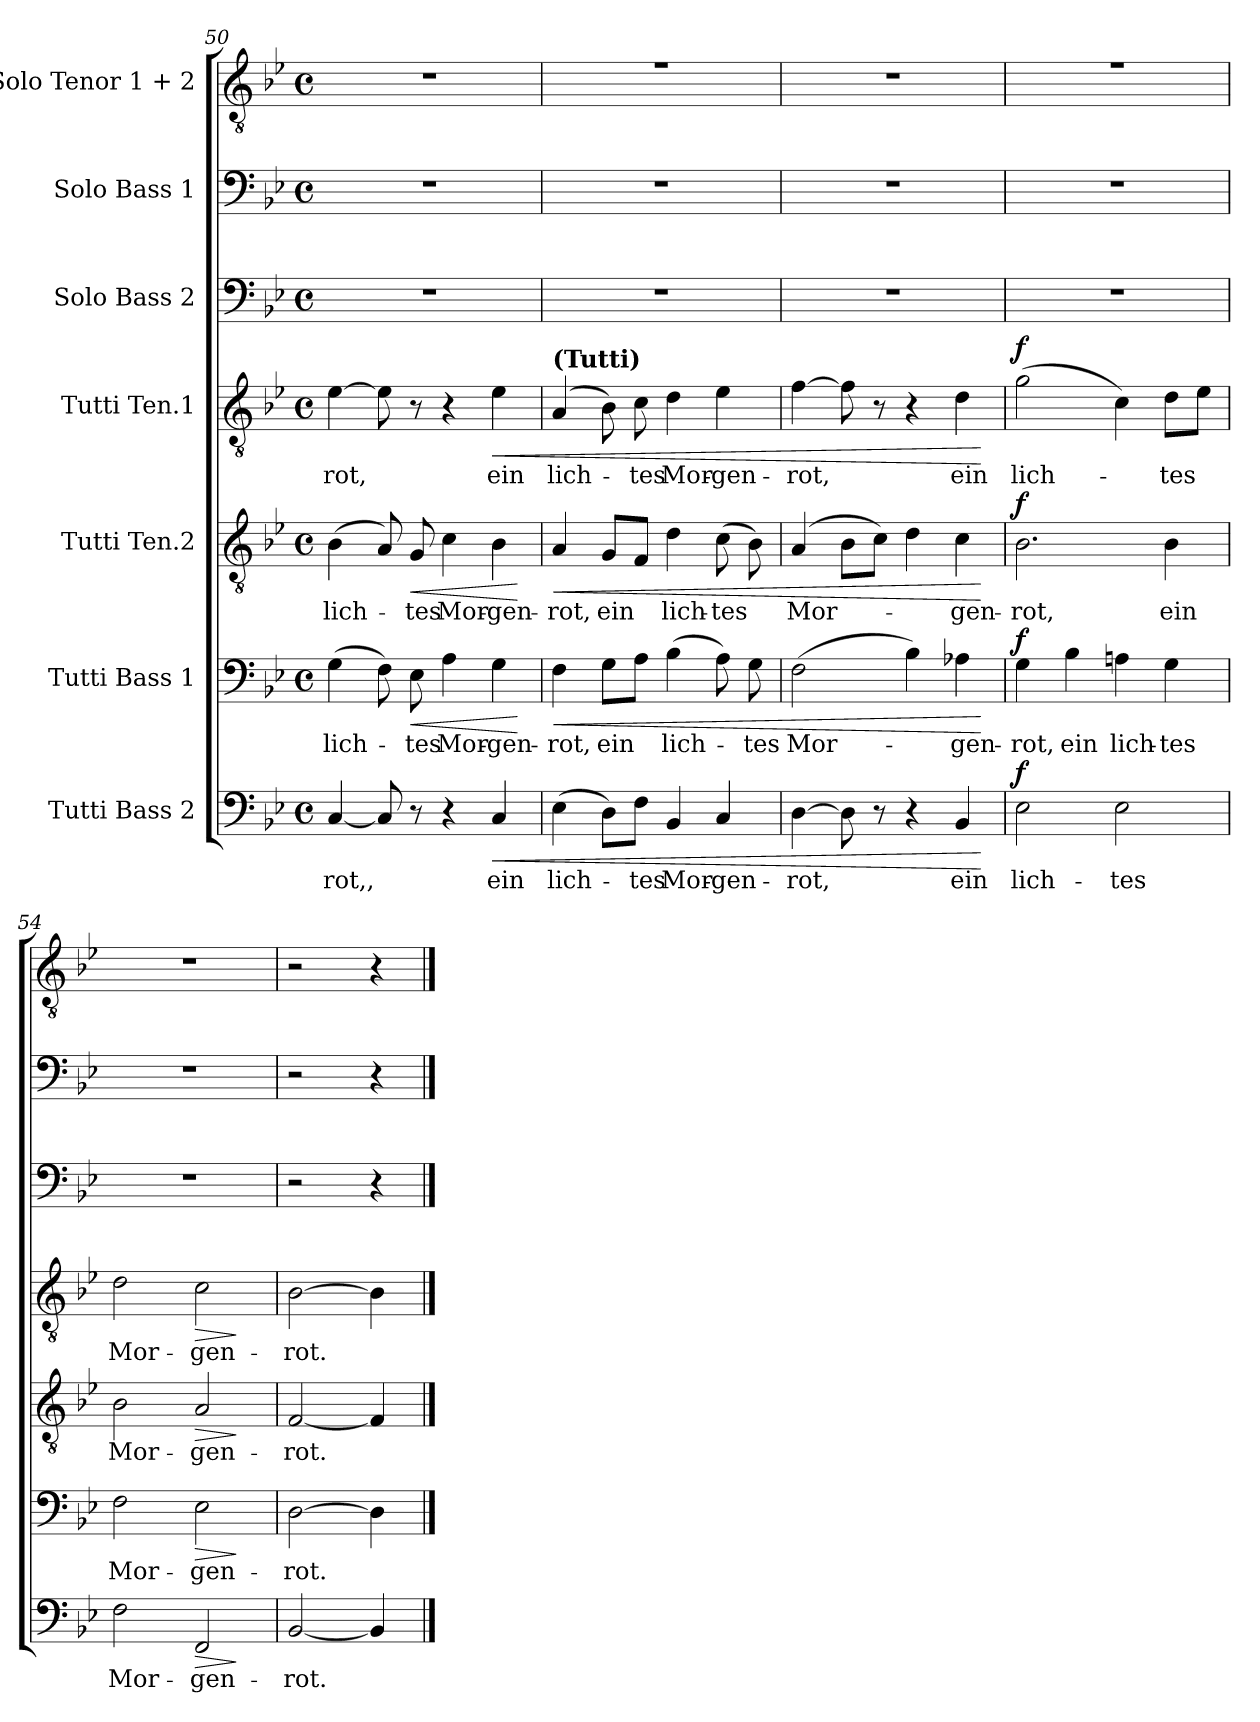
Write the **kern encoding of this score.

**kern	**text	**dynam	**kern	**text	**dynam	**kern	**text	**dynam	**kern	**text	**dynam	**kern	**kern	**kern
*part7	*part7	*part7	*part6	*part6	*part6	*part5	*part5	*part5	*part4	*part4	*part4	*part3	*part2	*part1
*staff7	*staff7	*staff7	*staff6	*staff6	*staff6	*staff5	*staff5	*staff5	*staff4	*staff4	*staff4	*staff3	*staff2	*staff1
*I"Tutti Bass 2	*	*	*I"Tutti Bass 1	*	*	*I"Tutti Ten.2	*	*	*I"Tutti Ten.1	*	*	*I"Solo Bass 2	*I"Solo Bass 1	*I"Solo Tenor 1 + 2
*clefF4	*	*	*clefF4	*	*	*clefGv2	*	*	*clefGv2	*	*	*clefF4	*clefF4	*clefGv2
*k[b-e-]	*	*	*k[b-e-]	*	*	*k[b-e-]	*	*	*k[b-e-]	*	*	*k[b-e-]	*k[b-e-]	*k[b-e-]
*M4/4	*	*	*M4/4	*	*	*M4/4	*	*	*M4/4	*	*	*M4/4	*M4/4	*M4/4
*met(c)	*	*	*met(c)	*	*	*met(c)	*	*	*met(c)	*	*	*met(c)	*met(c)	*met(c)
=50	=50	=50	=50	=50	=50	=50	=50	=50	=50	=50	=50	=50	=50	=50
!	!LO:LY:b	!	!	!LO:LY:b	!	!	!LO:LY:b	!	!	!LO:LY:b	!	!	!	!
*	*	*	*	*	*	*	*	*	*	*	*	*	*	*^
[4C/	-rot,,	.	(4G\	lich-	.	(4B-\	lich-	.	[4e-\	-rot,	.	1r	1r	1r	1ryy
8C/]	.	.	8F\)	.	.	8A/)	.	.	8e-\]	.	.	.	.	.	.
!	!	!	!	!LO:LY:b	!LO:HP:b	!	!LO:LY:b	!LO:HP:b	!	!	!	!	!	!	!
8r	.	.	8E-\	-tes	<	8G/	-tes	<	8r	.	.	.	.	.	.
!	!	!	!	!LO:LY:b	!	!	!LO:LY:b	!	!	!	!	!	!	!	!
4r	.	.	4A\	Mor-	.	4c\	Mor-	.	4r	.	.	.	.	.	.
!	!LO:LY:b	!LO:HP:b	!	!LO:LY:b	!	!	!LO:LY:b	!	!	!LO:LY:b	!LO:HP:b	!	!	!	!
4C/	ein	<	4G\	-gen-	.	4B-\	-gen-	.	4e-\	ein	<	.	.	.	.
*	*	*	*	*	*	*	*	*	*	*	*	*	*	*v	*v
.	.	.	.	.	[	.	.	[	.	.	.	.	.	.
!!LO:LB:g=z
=51	=51	=51	=51	=51	=51	=51	=51	=51	=51	=51	=51	=51	=51	=51
!	!	!	!	!	!	!	!	!	!LO:TX:a:B:t=(Tutti)	!	!	!	!	!
!	!LO:LY:b	!	!	!LO:LY:b	!LO:HP:b	!	!LO:LY:b	!LO:HP:b	!	!LO:LY:b	!	!	!	!
*	*	*	*	*	*	*	*	*	*	*	*	*	*	*^
(4E-\	lich-	.	4F\	-rot,	<	4A/	-rot,	<	(4A/	lich-	.	1r	1r	1r	1ryy
!	!	!	!	!LO:LY:b	!	!	!LO:LY:b	!	!	!	!	!	!	!	!
8D\L)	.	.	8G\L	ein	.	8G/L	ein	.	8B-\)	.	.	.	.	.	.
!	!LO:LY:b	!	!	!	!	!	!	!	!	!LO:LY:b	!	!	!	!	!
8F\J	-tes	.	8A\J	.	.	8F/J	.	.	8c\	-tes	.	.	.	.	.
!	!LO:LY:b	!	!	!LO:LY:b	!	!	!LO:LY:b	!	!	!LO:LY:b	!	!	!	!	!
4BB-/	Mor-	.	(4B-\	lich-	.	4d\	lich-	.	4d\	Mor-	.	.	.	.	.
!	!LO:LY:b	!	!	!	!	!	!LO:LY:b	!	!	!LO:LY:b	!	!	!	!	!
4C/	-gen-	.	8A\)	.	.	(8c\	-tes	.	4e-\	-gen-	.	.	.	.	.
!	!	!	!	!LO:LY:b	!	!	!	!	!	!	!	!	!	!	!
.	.	.	8G\	-tes	.	8B-\)	.	.	.	.	.	.	.	.	.
=52	=52	=52	=52	=52	=52	=52	=52	=52	=52	=52	=52	=52	=52	=52	=52
!	!LO:LY:b	!	!	!LO:LY:b	!	!	!LO:LY:b	!	!	!LO:LY:b	!	!	!	!	!
[4D\	-rot,	.	(2F\	Mor-	.	(4A/	Mor-	.	[4f\	-rot,	.	1r	1r	1r	1ryy
8D\]	.	.	.	.	.	8B-\L	.	.	8f\]	.	.	.	.	.	.
8r	.	.	.	.	.	8c\J)	.	.	8r	.	.	.	.	.	.
4r	.	.	4B-\)	.	.	4d\	.	.	4r	.	.	.	.	.	.
!	!LO:LY:b	!	!	!LO:LY:b	!	!	!LO:LY:b	!	!	!LO:LY:b	!	!	!	!	!
4BB-/	ein	.	4A-X\	-gen-	.	4c\	-gen-	.	4d\	ein	.	.	.	.	.
*	*	*	*	*	*	*	*	*	*	*	*	*	*	*v	*v
.	.	[	.	.	[	.	.	[	.	.	[	.	.	.
=53	=53	=53	=53	=53	=53	=53	=53	=53	=53	=53	=53	=53	=53	=53
!	!LO:LY:b	!LO:DY:a	!	!LO:LY:b	!LO:DY:a	!	!LO:LY:b	!LO:DY:a	!	!LO:LY:b	!LO:DY:a	!	!	!
*	*	*	*	*	*	*	*	*	*	*	*	*	*	*^
2E-\	lich-	f	4G\	-rot,	f	2.B-\	-rot,	f	(2g\	lich-	f	1r	1r	1r	1ryy
!	!	!	!	!LO:LY:b	!	!	!	!	!	!	!	!	!	!	!
.	.	.	4B-\	ein	.	.	.	.	.	.	.	.	.	.	.
!	!LO:LY:b	!	!	!LO:LY:b	!	!	!	!	!	!	!	!	!	!	!
2E-\	-tes	.	4An\	lich-	.	.	.	.	4c\)	.	.	.	.	.	.
!	!	!	!	!LO:LY:b	!	!	!LO:LY:b	!	!	!LO:LY:b	!	!	!	!	!
.	.	.	4G\	-tes	.	4B-\	ein	.	8d\L	-tes	.	.	.	.	.
.	.	.	.	.	.	.	.	.	8e-\J	.	.	.	.	.	.
=54	=54	=54	=54	=54	=54	=54	=54	=54	=54	=54	=54	=54	=54	=54	=54
!	!LO:LY:b	!	!	!LO:LY:b	!	!	!LO:LY:b	!	!	!LO:LY:b	!	!	!	!	!
2F\	Mor-	.	2F\	Mor-	.	2B-\	Mor-	.	2d\	Mor-	.	1r	1r	1r	1ryy
!	!LO:LY:b	!LO:HP:b	!	!LO:LY:b	!LO:HP:b	!	!LO:LY:b	!LO:HP:b	!	!LO:LY:b	!LO:HP:b	!	!	!	!
2FF/	-gen-	>	2E-\	-gen-	>	2A/	-gen-	>	2c\	-gen-	>	.	.	.	.
*	*	*	*	*	*	*	*	*	*	*	*	*	*	*v	*v
.	.	]	.	.	]	.	.	]	.	.	]	.	.	.
=55	=55	=55	=55	=55	=55	=55	=55	=55	=55	=55	=55	=55	=55	=55
!	!LO:LY:b	!	!	!LO:LY:b	!	!	!LO:LY:b	!	!	!LO:LY:b	!	!	!	!
*	*	*	*	*	*	*	*	*	*	*	*	*	*	*^
[2BB-/	-rot.	.	[2D\	-rot.	.	[2F/	-rot.	.	[2B-\	-rot.	.	2r	2r	2r	2ryy
4BB-/]	.	.	4D\]	.	.	4F/]	.	.	4B-\]	.	.	4r	4r	4r	4ryy
*	*	*	*	*	*	*	*	*	*	*	*	*	*	*v	*v
==	==	==	==	==	==	==	==	==	==	==	==	==	==	==
*-	*-	*-	*-	*-	*-	*-	*-	*-	*-	*-	*-	*-	*-	*-
